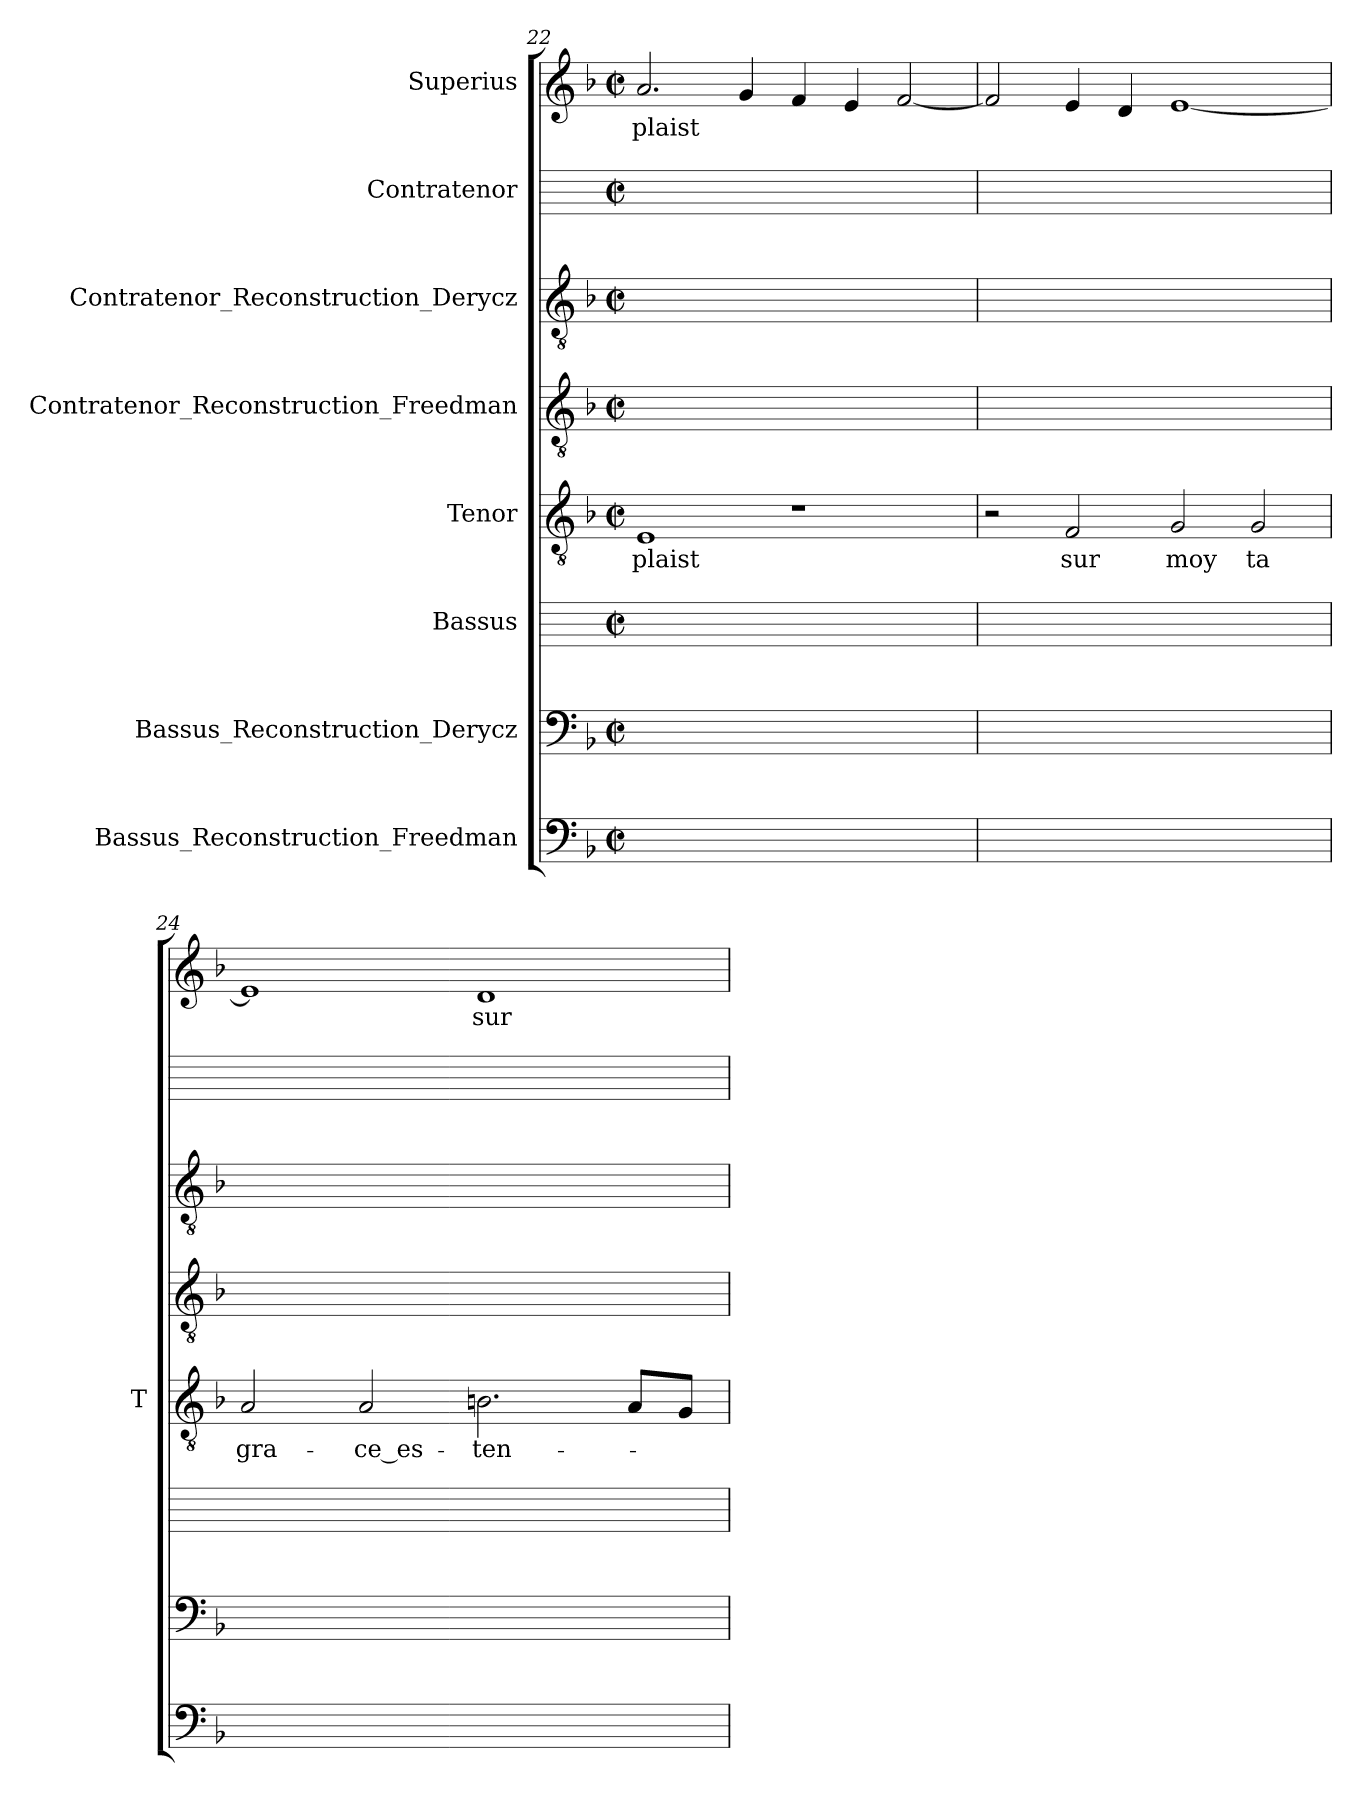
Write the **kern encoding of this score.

**kern	**kern	**kern	**kern	**text	**kern	**kern	**kern	**kern	**text
*part8	*part7	*part6	*part5	*part5	*part4	*part3	*part2	*part1	*part1
*staff8	*staff7	*staff6	*staff5	*staff5	*staff4	*staff3	*staff2	*staff1	*staff1
*I"Bassus_Reconstruction_Freedman	*I"Bassus_Reconstruction_Derycz	*I"Bassus	*I"Tenor	*	*I"Contratenor_Reconstruction_Freedman	*I"Contratenor_Reconstruction_Derycz	*I"Contratenor	*I"Superius	*
*	*	*	*I'T	*	*	*	*	*	*
*clefF4	*clefF4	*	*clefGv2	*	*clefGv2	*clefGv2	*	*clefG2	*
*k[b-]	*k[b-]	*	*k[b-]	*	*k[b-]	*k[b-]	*	*k[b-]	*
*F:	*F:	*	*F:	*	*F:	*F:	*	*F:	*
*M2/2	*M2/2	*M2/2	*M2/2	*	*M2/2	*M2/2	*M2/2	*M2/2	*
*met(c|)	*met(c|)	*met(c|)	*met(c|)	*	*met(c|)	*met(c|)	*met(c|)	*met(c|)	*
=22	=22	=22	=22	=22	=22	=22	=22	=22	=22
0ryy	0ryy	0ryy	1E	-plaist	0ryy	0ryy	0ryy	2.a	-plaist
.	.	.	.	.	.	.	.	4g	.
.	.	.	1r	.	.	.	.	4f	.
.	.	.	.	.	.	.	.	4e	.
.	.	.	.	.	.	.	.	[2f	.
!!LO:PB:g=z
=23	=23	=23	=23	=23	=23	=23	=23	=23	=23
0ryy	0ryy	0ryy	2r	.	0ryy	0ryy	0ryy	2f]	.
.	.	.	2F	-sur	.	.	.	4e	.
.	.	.	.	.	.	.	.	4d	.
.	.	.	2G	-moy	.	.	.	[1e	.
.	.	.	2G	-ta	.	.	.	.	.
=24	=24	=24	=24	=24	=24	=24	=24	=24	=24
0ryy	0ryy	0ryy	2A	gra-	0ryy	0ryy	0ryy	1e]	.
.	.	.	2A	ce_es-	.	.	.	.	.
.	.	.	2.B	ten-	.	.	.	1d	-sur
.	.	.	8AL	.	.	.	.	.	.
.	.	.	8GJ	.	.	.	.	.	.
=	=	=	=	=	=	=	=	=	=
*-	*-	*-	*-	*-	*-	*-	*-	*-	*-
